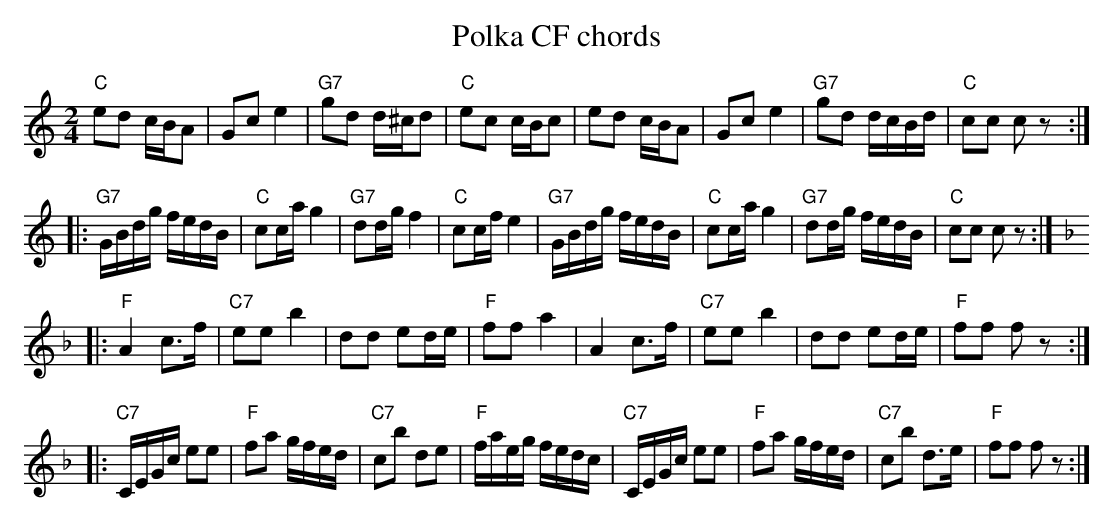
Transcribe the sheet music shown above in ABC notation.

X:1
T: Polka CF chords
M:2/4
L:1/16
K:C %%MIDI gchordon
"C"e2d2 cBA2 | G2c2 e4 | "G7"g2d2 d^cd2 | "C"e2c2 cBc2 | e2d2 cBA2 |  G2c2 e4 | "G7"g2d2 dcBd | "C"c2c2 c2 z2 :|
|: "G7"GBdg fedB | "C"c2ca g4 | "G7"d2dg f4 | "C"c2cf e4 | "G7"GBdg fedB | "C"c2ca g4 | "G7"d2dg fedB | "C"c2c2 c2 z2 :|
K:F
L:1/8
|: "F"A2 c>f | "C7"ee b2 | dd ed/e/ | "F"ff a2 | A2 c>f | "C7"ee b2 | dd ed/e/ | "F"ff f z :: [L:1/16]
"C7"CEGc e2e2 | "F"f2a2 gfed | "C7"c2b2 d2e2 | "F"faeg fedc | "C7"CEGc e2e2 | "F"f2a2 gfed | "C7"c2b2 d3e | "F"f2f2 f2 z2 :|
